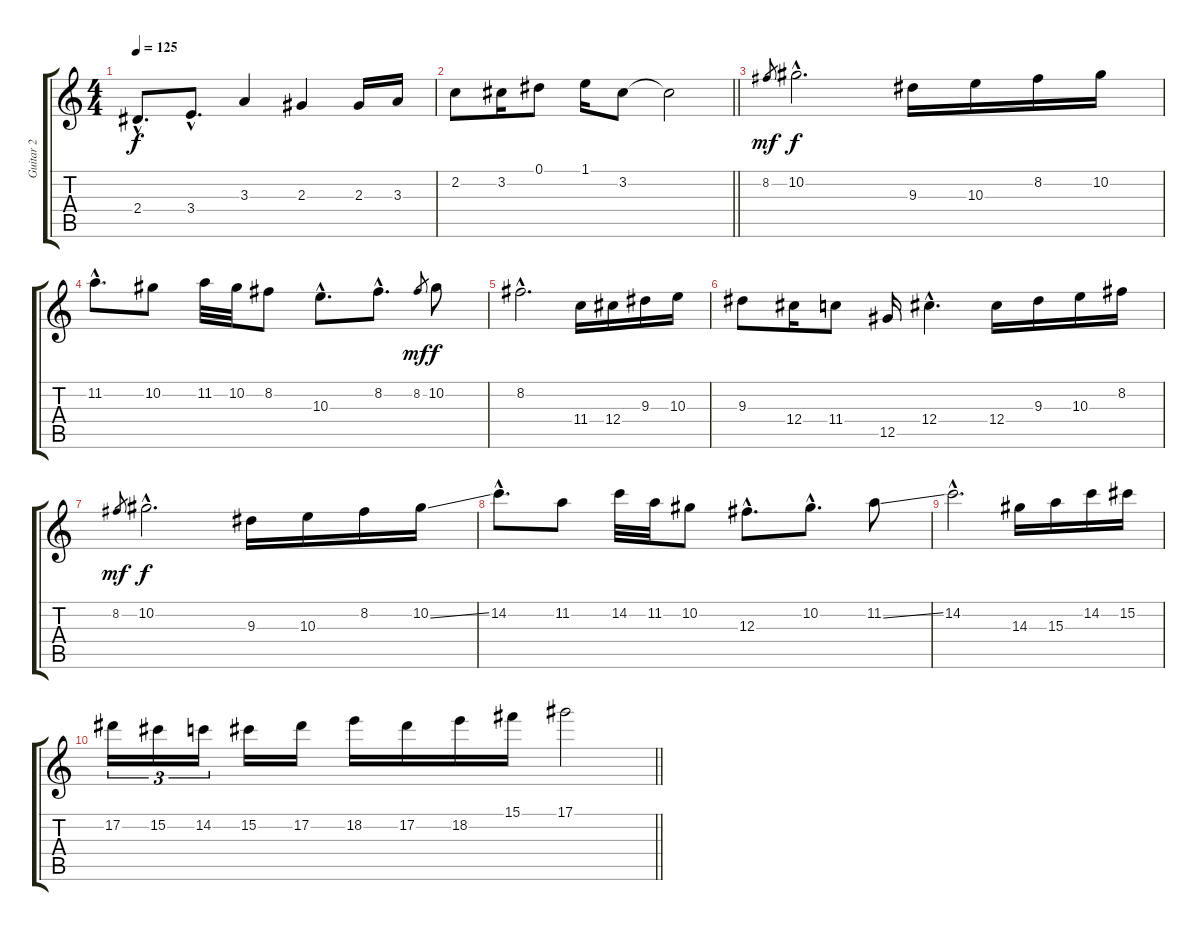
\track ("Guitar 2" "Guitar 2") {instrument overdrivenguitar}
\staff {score tabs}
\tuning (Eb4 Bb3 Gb3 Db3 Ab2 Eb2) {hide}
\ts (4 4)
\tempo 125
\clef g2
\ks c
2.4{hac}.8{d dy f} 3.4{hac}.8{d} 3.3.4 2.3.4 2.3.16 3.3.16 |
\barLineRight lightlight
2.2.8 3.2.16 0.1.8 1.1.16 3.2.8 3.2{t}.2 |
8.2.8{gr dy mf} 10.2{hac}.2{d dy f} 9.3.16 10.3.16 8.2.16 10.2.16 |
11.2{hac}.8{d} 10.2.8 11.2.32 10.2.32 8.2.8 10.3{hac}.8{d} 8.2{hac}.8{d} 8.2.8{gr dy mf} 10.2.8{dy f} |
8.2{hac}.2{d} 11.4.16 12.4.16 9.3.16 10.3.16 |
9.3.8 12.4.16 11.4.8 12.5.16 12.4{hac}.4{d} 12.4.16 9.3.16 10.3.16 8.2.16 |
8.2.8{gr dy mf} 10.2{hac}.2{d dy f} 9.3.16 10.3.16 8.2.16 10.2{ss}.16 |
14.2{hac}.8{d} 11.2.8 14.2.32 11.2.32 10.2.8 12.3{hac}.8{d} 10.2{hac}.8{d} 11.2{ss}.8 |
14.2{hac}.2{d} 14.3.16 15.3.16 14.2.16 15.2.16 |
\barLineRight lightlight
17.2.16{tu (3 2)} 15.2.16{tu (3 2)} 14.2.16{tu (3 2)} 15.2.16 17.2.16 18.2.16 17.2.16 18.2.16 15.1.16 17.1.2
